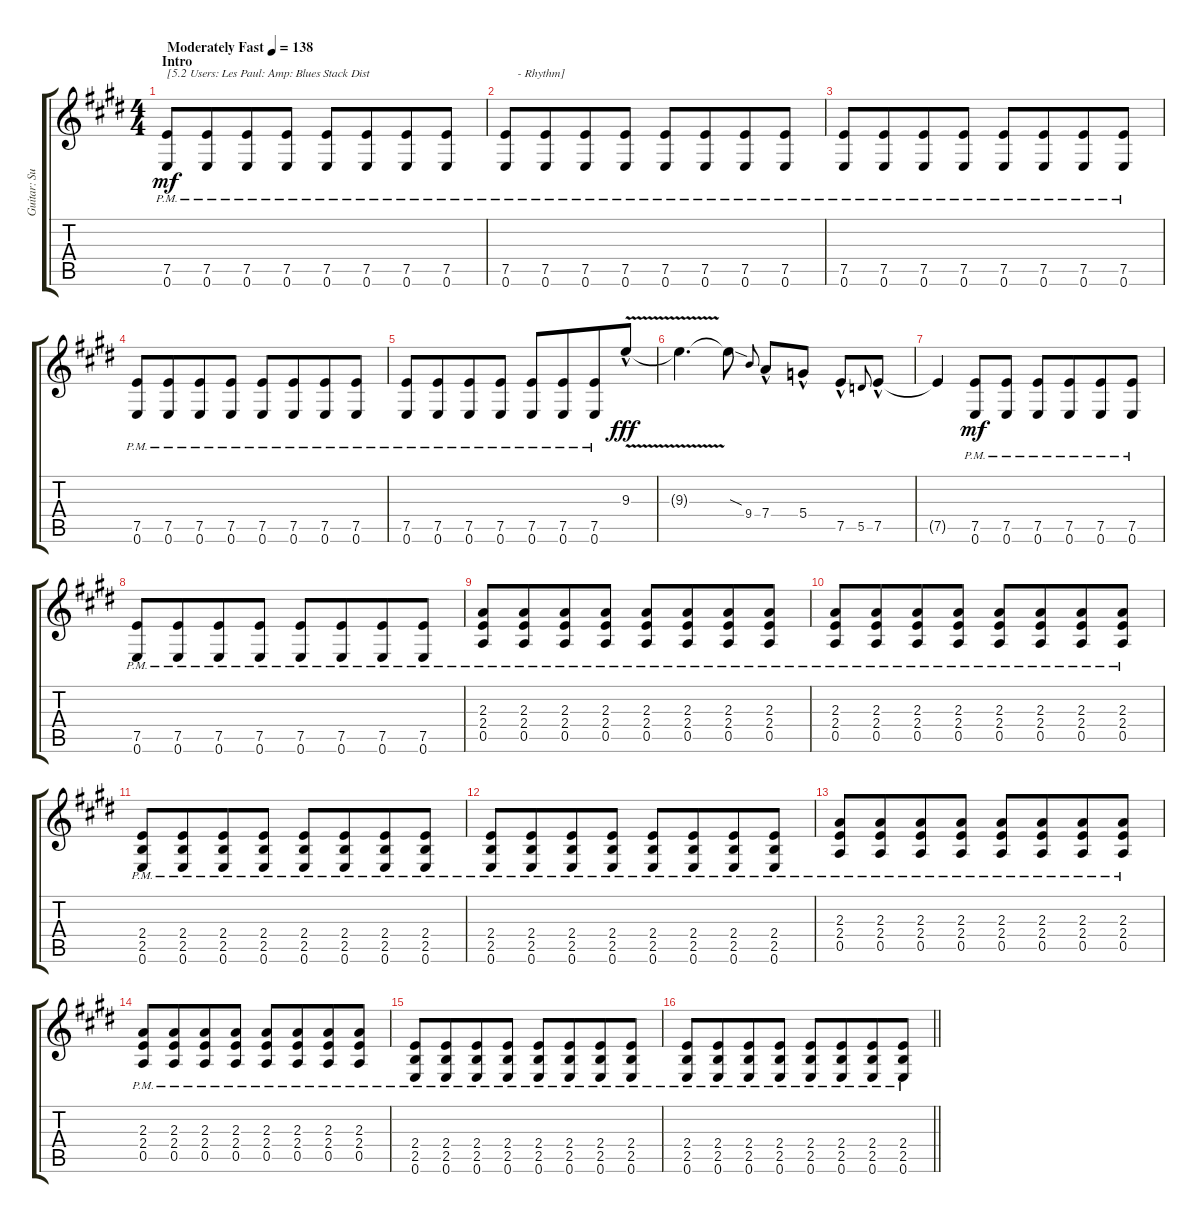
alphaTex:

\track ("Guitar: Sue" "Guitar: Su") {instrument distortionguitar}
\staff {score tabs}
\tuning (E4 B3 G3 D3 A2 E2) {hide}
\ts (4 4)
\section ("" "Intro")
\tempo (138 "Moderately Fast")
\clef g2
\ks e
(7.5 0.6{pm}).8{txt "[5.2 Users: Les Paul: Amp: Blues Stack Dist" dy mf instrument distortionguitar} (7.5 0.6{pm}).8{beam merge} (7.5 0.6{pm}).8 (7.5 0.6{pm}).8 (7.5 0.6{pm}).8 (7.5 0.6{pm}).8{beam merge} (7.5 0.6{pm}).8 (7.5 0.6{pm}).8 |
(7.5{pm} 0.6{pm}).8{txt "    - Rhythm]"} (7.5{pm} 0.6{pm}).8{beam merge} (7.5{pm} 0.6{pm}).8 (7.5{pm} 0.6{pm}).8 (7.5{pm} 0.6{pm}).8 (7.5{pm} 0.6{pm}).8{beam merge} (7.5{pm} 0.6{pm}).8 (7.5{pm} 0.6{pm}).8 |
(7.5{pm} 0.6{pm}).8 (7.5{pm} 0.6{pm}).8{beam merge} (7.5{pm} 0.6{pm}).8 (7.5{pm} 0.6{pm}).8 (7.5{pm} 0.6{pm}).8 (7.5{pm} 0.6{pm}).8{beam merge} (7.5{pm} 0.6{pm}).8 (7.5{pm} 0.6{pm}).8 |
(7.5{pm} 0.6{pm}).8 (7.5{pm} 0.6{pm}).8{beam merge} (7.5{pm} 0.6{pm}).8 (7.5{pm} 0.6{pm}).8 (7.5{pm} 0.6{pm}).8 (7.5{pm} 0.6{pm}).8{beam merge} (7.5{pm} 0.6{pm}).8 (7.5{pm} 0.6{pm}).8 |
(7.5{pm} 0.6{pm}).8 (7.5{pm} 0.6{pm}).8{beam merge} (7.5{pm} 0.6{pm}).8 (7.5{pm} 0.6{pm}).8 (7.5{pm} 0.6{pm}).8 (7.5{pm} 0.6{pm}).8{beam merge} (7.5{pm} 0.6{pm}).8 9.3{v hac}.8{dy fff} |
9.3{t}.4{d} 9.3{sod t}.8 9.4.8{gr onbeat} 7.4{hac}.8 5.4{hac}.8 7.5{hac}.8 5.5.8{gr onbeat} 7.5{hac}.8 |
7.5{t}.4{beam merge} (7.5{pm} 0.6{pm}).8{dy mf} (7.5{pm} 0.6{pm}).8 (7.5{pm} 0.6{pm}).8 (7.5{pm} 0.6{pm}).8{beam merge} (7.5{pm} 0.6{pm}).8 (7.5{pm} 0.6{pm}).8 |
(7.5{pm} 0.6{pm}).8 (7.5{pm} 0.6{pm}).8{beam merge} (7.5{pm} 0.6{pm}).8 (7.5{pm} 0.6{pm}).8 (7.5{pm} 0.6{pm}).8 (7.5{pm} 0.6{pm}).8{beam merge} (7.5{pm} 0.6{pm}).8 (7.5{pm} 0.6{pm}).8 |
(2.3{pm} 2.4{pm} 0.5{pm}).8 (2.3{pm} 2.4{pm} 0.5{pm}).8{beam merge} (2.3{pm} 2.4{pm} 0.5{pm}).8 (2.3{pm} 2.4{pm} 0.5{pm}).8 (2.3{pm} 2.4{pm} 0.5{pm}).8 (2.3{pm} 2.4{pm} 0.5{pm}).8{beam merge} (2.3{pm} 2.4{pm} 0.5{pm}).8 (2.3{pm} 2.4{pm} 0.5{pm}).8 |
(2.3{pm} 2.4{pm} 0.5{pm}).8 (2.3{pm} 2.4{pm} 0.5{pm}).8{beam merge} (2.3{pm} 2.4{pm} 0.5{pm}).8 (2.3{pm} 2.4{pm} 0.5{pm}).8 (2.3{pm} 2.4{pm} 0.5{pm}).8 (2.3{pm} 2.4{pm} 0.5{pm}).8{beam merge} (2.3{pm} 2.4{pm} 0.5{pm}).8 (2.3{pm} 2.4{pm} 0.5{pm}).8 |
(2.4{pm} 2.5{pm} 0.6{pm}).8 (2.4{pm} 2.5{pm} 0.6{pm}).8{beam merge} (2.4{pm} 2.5{pm} 0.6{pm}).8 (2.4{pm} 2.5{pm} 0.6{pm}).8 (2.4{pm} 2.5{pm} 0.6{pm}).8 (2.4{pm} 2.5{pm} 0.6{pm}).8{beam merge} (2.4{pm} 2.5{pm} 0.6{pm}).8 (2.4{pm} 2.5{pm} 0.6{pm}).8 |
(2.4{pm} 2.5{pm} 0.6{pm}).8 (2.4{pm} 2.5{pm} 0.6{pm}).8{beam merge} (2.4{pm} 2.5{pm} 0.6{pm}).8 (2.4{pm} 2.5{pm} 0.6{pm}).8 (2.4{pm} 2.5{pm} 0.6{pm}).8 (2.4{pm} 2.5{pm} 0.6{pm}).8{beam merge} (2.4{pm} 2.5{pm} 0.6{pm}).8 (2.4{pm} 2.5{pm} 0.6{pm}).8 |
(2.3{pm} 2.4{pm} 0.5{pm}).8 (2.3{pm} 2.4{pm} 0.5{pm}).8{beam merge} (2.3{pm} 2.4{pm} 0.5{pm}).8 (2.3{pm} 2.4{pm} 0.5{pm}).8 (2.3{pm} 2.4{pm} 0.5{pm}).8 (2.3{pm} 2.4{pm} 0.5{pm}).8{beam merge} (2.3{pm} 2.4{pm} 0.5{pm}).8 (2.3{pm} 2.4{pm} 0.5{pm}).8 |
(2.3{pm} 2.4{pm} 0.5{pm}).8 (2.3{pm} 2.4{pm} 0.5{pm}).8{beam merge} (2.3{pm} 2.4{pm} 0.5{pm}).8 (2.3{pm} 2.4{pm} 0.5{pm}).8 (2.3{pm} 2.4{pm} 0.5{pm}).8 (2.3{pm} 2.4{pm} 0.5{pm}).8{beam merge} (2.3{pm} 2.4{pm} 0.5{pm}).8 (2.3{pm} 2.4{pm} 0.5{pm}).8 |
(2.4{pm} 2.5{pm} 0.6{pm}).8 (2.4{pm} 2.5{pm} 0.6{pm}).8{beam merge} (2.4{pm} 2.5{pm} 0.6{pm}).8 (2.4{pm} 2.5{pm} 0.6{pm}).8 (2.4{pm} 2.5{pm} 0.6{pm}).8 (2.4{pm} 2.5{pm} 0.6{pm}).8{beam merge} (2.4{pm} 2.5{pm} 0.6{pm}).8 (2.4{pm} 2.5{pm} 0.6{pm}).8 |
\barLineRight lightlight
(2.4{pm} 2.5{pm} 0.6{pm}).8 (2.4{pm} 2.5{pm} 0.6{pm}).8{beam merge} (2.4{pm} 2.5{pm} 0.6{pm}).8 (2.4{pm} 2.5{pm} 0.6{pm}).8 (2.4{pm} 2.5{pm} 0.6{pm}).8 (2.4{pm} 2.5{pm} 0.6{pm}).8{beam merge} (2.4{pm} 2.5{pm} 0.6{pm}).8 (2.4{pm} 2.5{pm} 0.6{pm}).8
